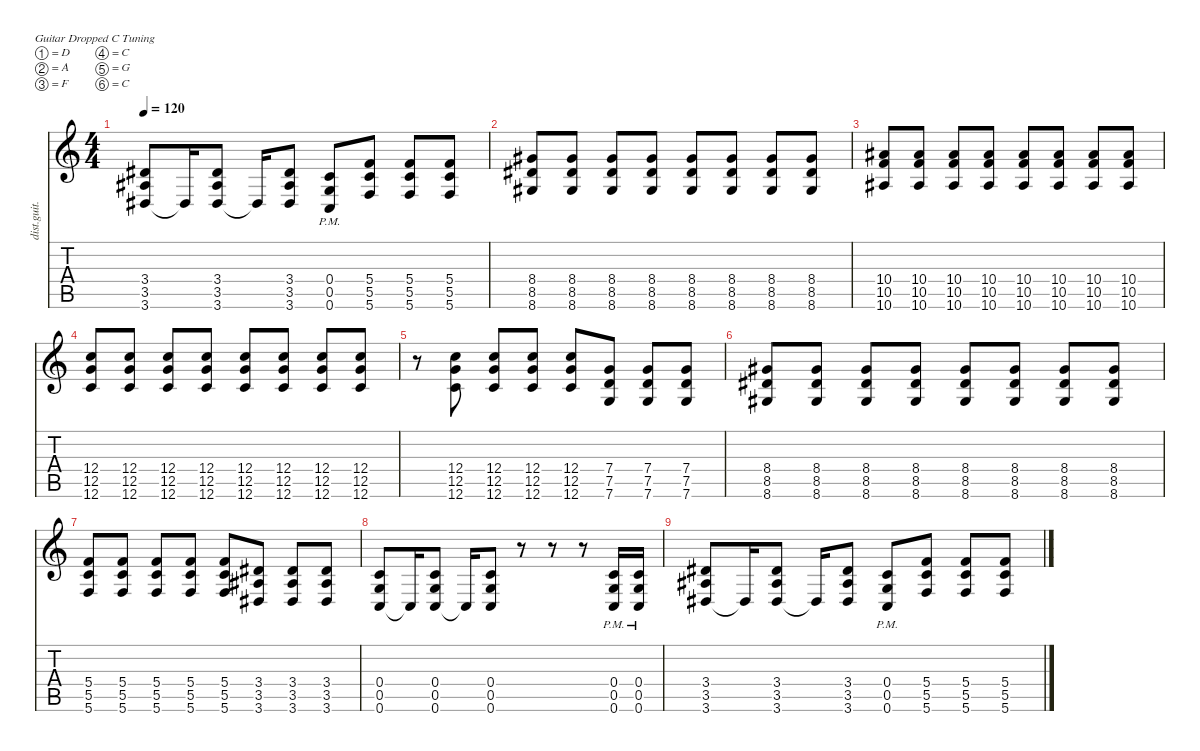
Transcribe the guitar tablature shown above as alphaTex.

\defaultSystemsLayout 4
\hideDynamics
\bracketExtendMode nobrackets
\otherSystemsTrackNameOrientation horizontal
\track ("riff" "dist.guit.") {instrument distortionguitar}
\staff {score tabs}
\tuning (D4 A3 F3 C3 G2 C2)
\ts (4 4)
\tempo 120
\clef g2
\ks c
(3.6{acc #} 3.5{acc #} 3.4{acc #}).8{dy mf beam Up} 3.6{t acc #}.16{beam Up} (3.6{acc #} 3.4{acc #} 3.5{acc #}).8{beam Up} 3.6{t acc #}.16{beam Up} (3.6{acc #} 3.5{acc #} 3.4{acc #}).8{beam Up} (0.6{pm} 0.5{pm} 0.4{pm}).8{beam Up} (5.6 5.5 5.4).8{beam Up} (5.6 5.4 5.5).8{beam Up} (5.6 5.5 5.4).8{beam Up} |
(8.6{acc #} 8.5{acc #} 8.4{acc #}).8{beam Up} (8.6{acc #} 8.5{acc #} 8.4{acc #}).8{beam Up} (8.6{acc #} 8.5{acc #} 8.4{acc #}).8{beam Up} (8.6{acc #} 8.5{acc #} 8.4{acc #}).8{beam Up} (8.6{acc #} 8.5{acc #} 8.4{acc #}).8{beam Up} (8.6{acc #} 8.5{acc #} 8.4{acc #}).8{beam Up} (8.6{acc #} 8.5{acc #} 8.4{acc #}).8{beam Up} (8.6{acc #} 8.5{acc #} 8.4{acc #}).8{beam Up} |
(10.6{acc #} 10.5 10.4{acc #}).8{beam Up} (10.6{acc #} 10.5 10.4{acc #}).8{beam Up} (10.6{acc #} 10.5 10.4{acc #}).8{beam Up} (10.6{acc #} 10.5 10.4{acc #}).8{beam Up} (10.6{acc #} 10.5 10.4{acc #}).8{beam Up} (10.6{acc #} 10.5 10.4{acc #}).8{beam Up} (10.6{acc #} 10.5 10.4{acc #}).8{beam Up} (10.6{acc #} 10.5 10.4{acc #}).8{beam Up} |
(12.6 12.5 12.4).8{beam Up} (12.6 12.5 12.4).8{beam Up} (12.6 12.5 12.4).8{beam Up} (12.6 12.5 12.4).8{beam Up} (12.6 12.5 12.4).8{beam Up} (12.6 12.5 12.4).8{beam Up} (12.6 12.5 12.4).8{beam Up} (12.6 12.5 12.4).8{beam Up} |
r.8{beam Down} (12.6 12.4 12.5).8{beam Up} (12.6 12.5 12.4).8{beam Up} (12.6 12.4 12.5).8{beam Up} (12.6 12.5 12.4).8{beam Up} (7.6 7.4 7.5).8{beam Up} (7.6 7.5 7.4).8{beam Up} (7.6 7.4 7.5).8{beam Up} |
(8.6{acc #} 8.5{acc #} 8.4{acc #}).8{beam Up} (8.6{acc #} 8.5{acc #} 8.4{acc #}).8{beam Up} (8.6{acc #} 8.5{acc #} 8.4{acc #}).8{beam Up} (8.6{acc #} 8.5{acc #} 8.4{acc #}).8{beam Up} (8.6{acc #} 8.5{acc #} 8.4{acc #}).8{beam Up} (8.6{acc #} 8.5{acc #} 8.4{acc #}).8{beam Up} (8.6{acc #} 8.5{acc #} 8.4{acc #}).8{beam Up} (8.6{acc #} 8.5{acc #} 8.4{acc #}).8{beam Up} |
(5.6 5.4 5.5).8{beam Up} (5.6 5.5 5.4).8{beam Up} (5.6 5.4 5.5).8{beam Up} (5.6 5.5 5.4).8{beam Up} (5.6 5.4 5.5).8{beam Up} (3.6{acc #} 3.5{acc #} 3.4{acc #}).8{beam Up} (3.6{acc #} 3.4{acc #} 3.5{acc #}).8{beam Up} (3.6{acc #} 3.5{acc #} 3.4{acc #}).8{beam Up} |
(0.6 0.5 0.4).8{beam Up} 0.6{t}.16{beam Up} (0.6 0.4 0.5).8{beam Up} 0.6{t}.16{beam Up} (0.6 0.5 0.4).8{beam Up} r.8{beam Up} r.8{beam Up} r.8{beam Up} (0.6{pm} 0.5{pm} 0.4{pm}).16{beam Up} (0.5{pm} 0.6{pm} 0.4{pm}).16{beam Up} |
(3.6{acc #} 3.5{acc #} 3.4{acc #}).8{beam Up} 3.6{t acc #}.16{beam Up} (3.6{acc #} 3.4{acc #} 3.5{acc #}).8{beam Up} 3.6{t acc #}.16{beam Up} (3.6{acc #} 3.5{acc #} 3.4{acc #}).8{beam Up} (0.6{pm} 0.5{pm} 0.4{pm}).8{beam Up} (5.6 5.5 5.4).8{beam Up} (5.6 5.4 5.5).8{beam Up} (5.6 5.5 5.4).8{beam Up}
